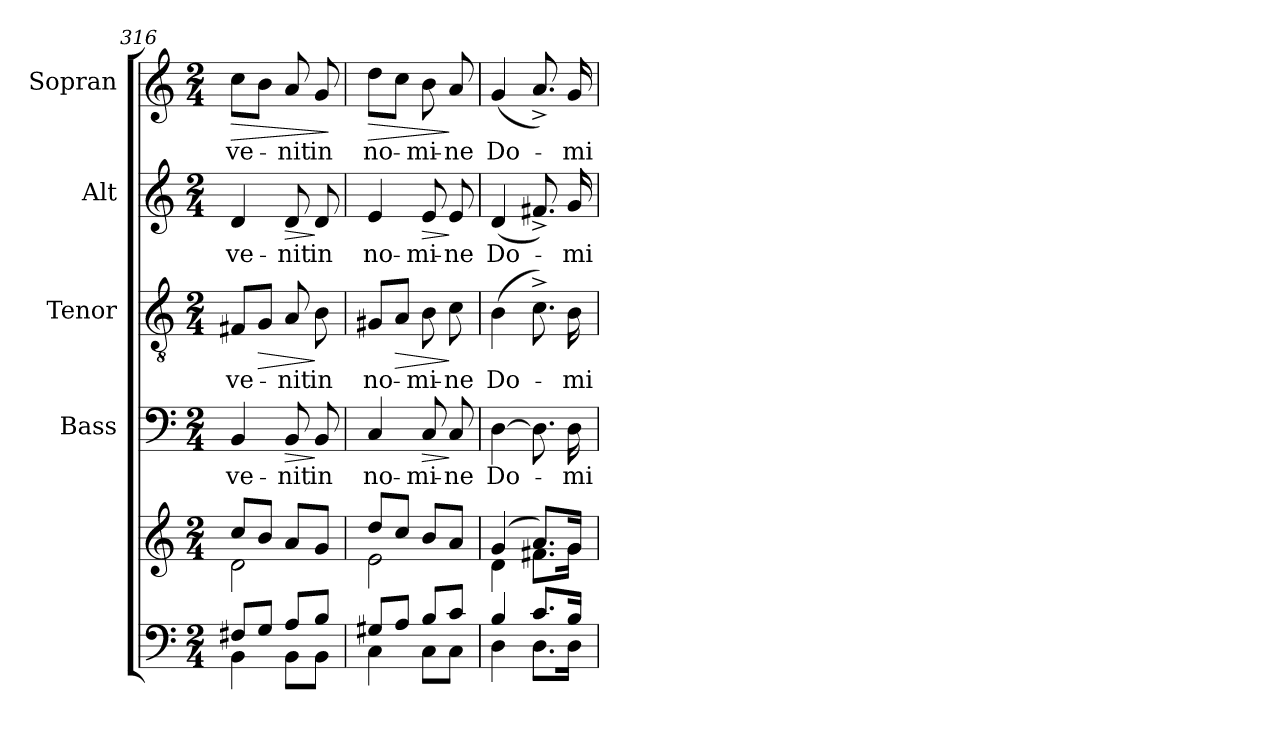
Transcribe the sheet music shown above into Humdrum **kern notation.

**kern	**kern	**kern	**text	**dynam	**kern	**text	**dynam	**kern	**text	**dynam	**kern	**text	**dynam
*part5	*part5	*part4	*part4	*part4	*part3	*part3	*part3	*part2	*part2	*part2	*part1	*part1	*part1
*staff6	*staff5	*staff4	*staff4	*staff4	*staff3	*staff3	*staff3	*staff2	*staff2	*staff2	*staff1	*staff1	*staff1
*	*	*I"Bass	*	*	*I"Tenor	*	*	*I"Alt	*	*	*I"Sopran	*	*
*	*	*I'B.	*	*	*I'T.	*	*	*I'A.	*	*	*I'S.	*	*
*clefF4	*clefG2	*clefF4	*	*	*clefGv2	*	*	*clefG2	*	*	*clefG2	*	*
*k[]	*k[]	*k[]	*	*	*k[]	*	*	*k[]	*	*	*k[]	*	*
*C:	*C:	*C:	*	*	*C:	*	*	*C:	*	*	*C:	*	*
*M2/4	*M2/4	*M2/4	*	*	*M2/4	*	*	*M2/4	*	*	*M2/4	*	*
=316	=316	=316	=316	=316	=316	=316	=316	=316	=316	=316	=316	=316	=316
*^	*^	*	*	*	*	*	*	*	*	*	*	*	*
!	!	!	!	!	!LO:LY:b	!	!	!LO:LY:b	!	!	!LO:LY:b	!	!	!LO:LY:b	!LO:HP:b
8F#X/L	4BB\	8cc/L	2d\	4BB/	ve-	.	8F#X/L	ve-	.	4d/	ve-	.	8cc\L	ve-	>
!	!	!	!	!	!	!	!	!	!LO:HP:b	!	!	!	!	!	!
8G/J	.	8b/J	.	.	.	.	8G/J	.	>	.	.	.	8b\J	.	.
!	!	!	!	!	!LO:LY:b	!LO:HP:b	!	!LO:LY:b	!	!	!LO:LY:b	!LO:HP:b	!	!LO:LY:b	!
8A/L	8BB\L	8a/L	.	8BB/	-nit	>	8A/	-nit	.	8d/	-nit	>	8a/	-nit	.
!	!	!	!	!	!LO:LY:b	!	!	!LO:LY:b	!	!	!LO:LY:b	!	!	!LO:LY:b	!
8B/J	8BB\J	8g/J	.	8BB/	in	]	8B\	in	]	8d/	in	]	8g/	in	.
*v	*v	*	*	*	*	*	*	*	*	*	*	*	*	*	*
*	*v	*v	*	*	*	*	*	*	*	*	*	*	*	*
.	.	.	.	.	.	.	.	.	.	.	.	.	]
=317	=317	=317	=317	=317	=317	=317	=317	=317	=317	=317	=317	=317	=317
*^	*^	*	*	*	*	*	*	*	*	*	*	*	*
!	!	!	!	!	!LO:LY:b	!	!	!LO:LY:b	!	!	!LO:LY:b	!	!	!LO:LY:b	!LO:HP:b
8G#X/L	4C\	8dd/L	2e\	4C/	no-	.	8G#X/L	no-	.	4e/	no-	.	8dd\L	no-	>
!	!	!	!	!	!	!	!	!	!LO:HP:b	!	!	!	!	!	!
8A/J	.	8cc/J	.	.	.	.	8A/J	.	>	.	.	.	8cc\J	.	.
!	!	!	!	!	!LO:LY:b	!LO:HP:b	!	!LO:LY:b	!	!	!LO:LY:b	!LO:HP:b	!	!LO:LY:b	!
8B/L	8C\L	8b/L	.	8C/	-mi-	>	8B\	-mi-	.	8e/	-mi-	>	8b\	-mi-	.
!	!	!	!	!	!LO:LY:b	!	!	!LO:LY:b	!	!	!LO:LY:b	!	!	!LO:LY:b	!
8c/J	8C\J	8a/J	.	8C/	-ne	]	8c\	-ne	]	8e/	-ne	]	8a/	-ne	]
=318	=318	=318	=318	=318	=318	=318	=318	=318	=318	=318	=318	=318	=318	=318	=318
!	!	!	!	!	!LO:LY:b	!	!	!LO:LY:b	!	!	!LO:LY:b	!	!	!LO:LY:b	!
4B/	4D\	(4g/	4d\	[4D\	Do-	.	(>4B\	Do-	.	(<4d/	Do-	.	(<4g/	Do-	.
8.c/L	8.D\L	8.a/L)	8.f#X\L	8.D\]	.	.	8.c^>\)	.	.	8.f#X^>/)	.	.	8.a^>/)	.	.
!	!	!	!	!	!LO:LY:b	!	!	!LO:LY:b	!	!	!LO:LY:b	!	!	!LO:LY:b	!
16B/Jk	16D\Jk	16g/Jk	16g\Jk	16D\	-mi-	.	16B\	-mi-	.	16g/	-mi-	.	16g/	-mi-	.
*v	*v	*	*	*	*	*	*	*	*	*	*	*	*	*	*
*	*v	*v	*	*	*	*	*	*	*	*	*	*	*	*
=	=	=	=	=	=	=	=	=	=	=	=	=	=
*-	*-	*-	*-	*-	*-	*-	*-	*-	*-	*-	*-	*-	*-
